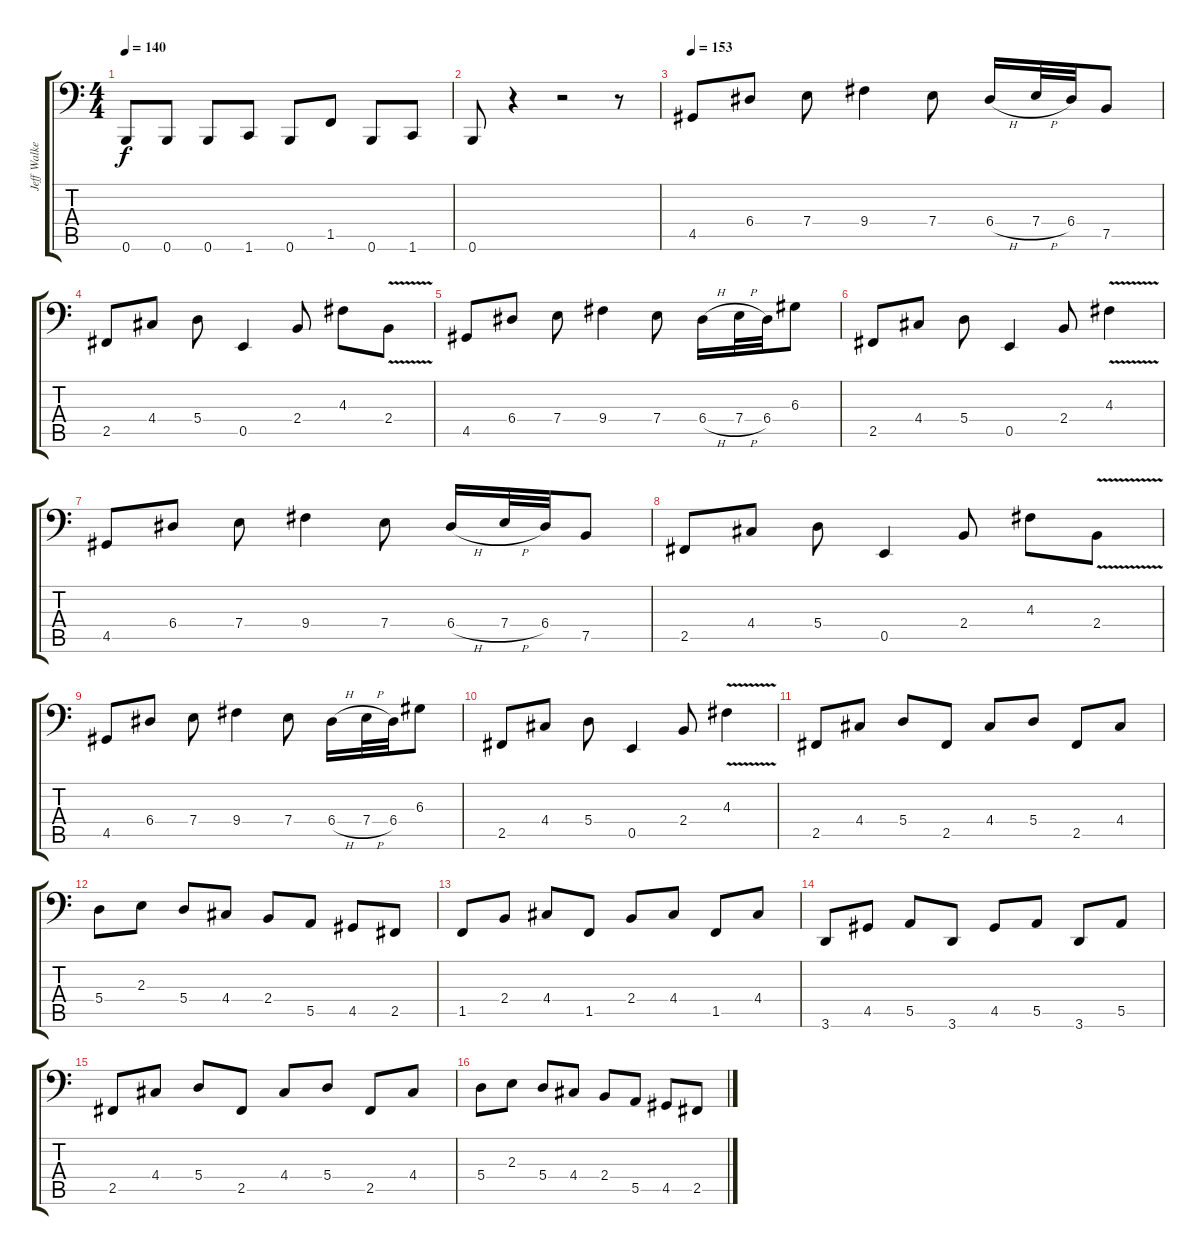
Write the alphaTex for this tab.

\track ("Jeff Walker" "Jeff Walke") {instrument electricbasspick}
\staff {score tabs}
\tuning (B2 Gb2 D2 A1 E1 B0) {hide}
\ts (4 4)
\tempo 140
\clef f4
\ks c
0.6.8{dy f instrument electricbasspick} 0.6.8 0.6.8 1.6.8 0.6.8 1.5.8 0.6.8 1.6.8 |
0.6.8 r.4 r.2 r.8 |
\tempo 153
4.5.8 6.4.8 7.4.8 9.4.4 7.4.8 6.4{h}.16 7.4{h}.32 6.4.32 7.5.8 |
2.5.8 4.4.8 5.4.8 0.5.4 2.4.8 4.3.8 2.4{v}.8 |
4.5.8 6.4.8 7.4.8 9.4.4 7.4.8 6.4{h}.16 7.4{h}.32 6.4.32 6.3.8 |
2.5.8 4.4.8 5.4.8 0.5.4 2.4.8 4.3{v}.4 |
4.5.8 6.4.8 7.4.8 9.4.4 7.4.8 6.4{h}.16 7.4{h}.32 6.4.32 7.5.8 |
2.5.8 4.4.8 5.4.8 0.5.4 2.4.8 4.3.8 2.4{v}.8 |
4.5.8 6.4.8 7.4.8 9.4.4 7.4.8 6.4{h}.16 7.4{h}.32 6.4.32 6.3.8 |
2.5.8 4.4.8 5.4.8 0.5.4 2.4.8 4.3{v}.4 |
2.5.8 4.4.8 5.4.8 2.5.8 4.4.8 5.4.8 2.5.8 4.4.8 |
5.4.8 2.3.8 5.4.8 4.4.8 2.4.8 5.5.8 4.5.8 2.5.8 |
1.5.8 2.4.8 4.4.8 1.5.8 2.4.8 4.4.8 1.5.8 4.4.8 |
3.6.8 4.5.8 5.5.8 3.6.8 4.5.8 5.5.8 3.6.8 5.5.8 |
2.5.8 4.4.8 5.4.8 2.5.8 4.4.8 5.4.8 2.5.8 4.4.8 |
5.4.8 2.3.8 5.4.8 4.4.8 2.4.8 5.5.8 4.5.8 2.5.8
